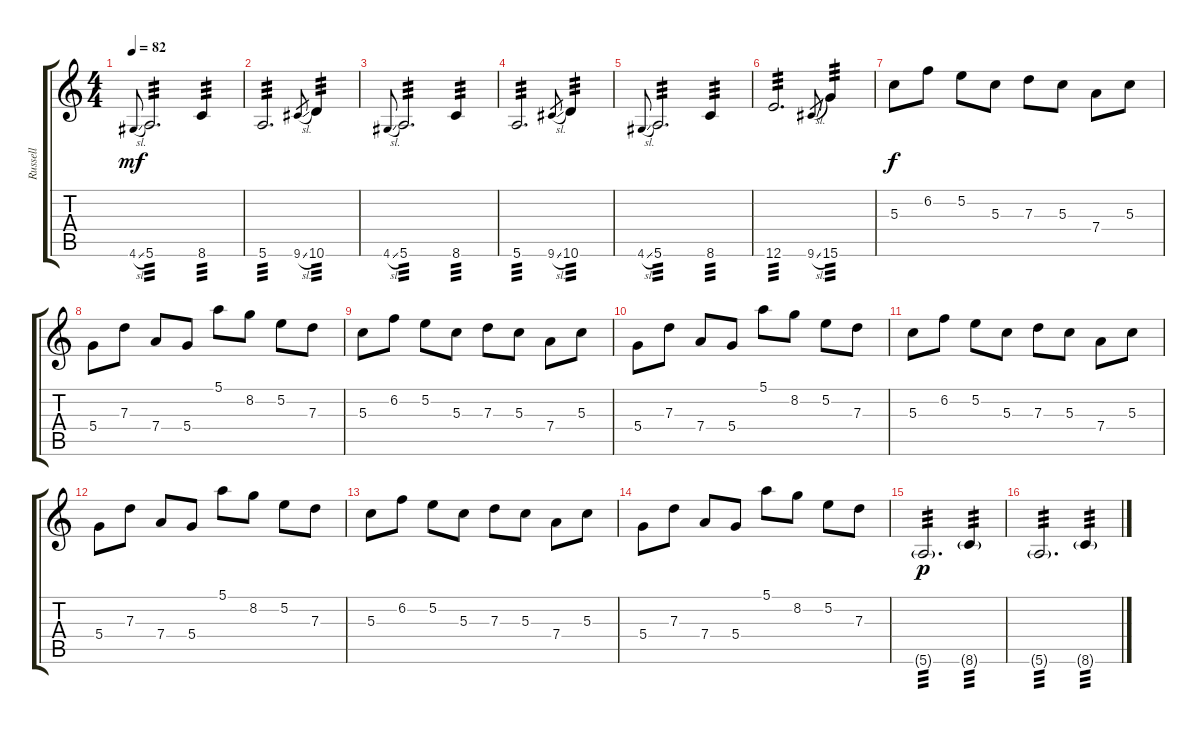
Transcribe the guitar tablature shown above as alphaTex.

\track ("Russell" "Russell") {instrument distortionguitar}
\staff {score tabs}
\tuning (E4 B3 G3 D3 A2 E2) {hide}
\ts (4 4)
\tempo 82
\clef g2
\ks c
4.6{sl}.8{gr onbeat dy mf} 5.6.2{d tp 3} 8.6.4{tp 3} |
5.6.2{d tp 3} 9.6{sl}.8{gr} 10.6.4{tp 3} |
4.6{sl}.8{gr onbeat} 5.6.2{d tp 3} 8.6.4{tp 3} |
5.6.2{d tp 3} 9.6{sl}.8{gr} 10.6.4{tp 3} |
4.6{sl}.8{gr onbeat} 5.6.2{d tp 3} 8.6.4{tp 3} |
12.6.2{d tp 3} 9.6{sl}.8{gr} 15.6.4{tp 3} |
5.3.8{dy f} 6.2.8 5.2.8 5.3.8 7.3.8 5.3.8 7.4.8 5.3.8 |
5.4.8 7.3.8 7.4.8 5.4.8 5.1.8 8.2.8 5.2.8 7.3.8 |
5.3.8 6.2.8 5.2.8 5.3.8 7.3.8 5.3.8 7.4.8 5.3.8 |
5.4.8 7.3.8 7.4.8 5.4.8 5.1.8 8.2.8 5.2.8 7.3.8 |
5.3.8 6.2.8 5.2.8 5.3.8 7.3.8 5.3.8 7.4.8 5.3.8 |
5.4.8 7.3.8 7.4.8 5.4.8 5.1.8 8.2.8 5.2.8 7.3.8 |
5.3.8 6.2.8 5.2.8 5.3.8 7.3.8 5.3.8 7.4.8 5.3.8 |
5.4.8 7.3.8 7.4.8 5.4.8 5.1.8 8.2.8 5.2.8 7.3.8 |
5.6{g}.2{d tp 3 dy p} 8.6{g}.4{tp 3} |
5.6{g}.2{d tp 3} 8.6{g}.4{tp 3}
